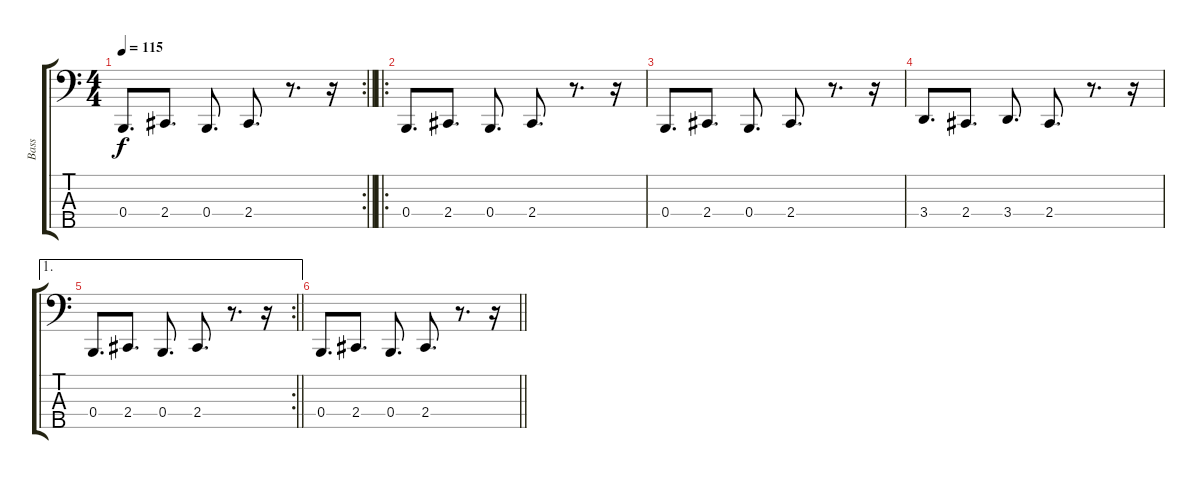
\track ("Bass" "Bass") {instrument electricbasspick}
\staff {score tabs}
\tuning (E2 B1 Gb1 B0 Ab0) {hide}
\rc 2
\ts (4 4)
\tempo 115
\clef f4
\barLineRight lightlight
\ks c
0.4.8{d dy f} 2.4.8{d} 0.4.8{d} 2.4.8{d} r.8{d} r.16 |
\ro
0.4.8{d} 2.4.8{d} 0.4.8{d} 2.4.8{d} r.8{d} r.16 |
0.4.8{d} 2.4.8{d} 0.4.8{d} 2.4.8{d} r.8{d} r.16 |
3.4.8{d} 2.4.8{d} 3.4.8{d} 2.4.8{d} r.8{d} r.16 |
\ae 1
\rc 2
\barLineRight lightlight
0.4.8{d} 2.4.8{d} 0.4.8{d} 2.4.8{d} r.8{d} r.16 |
\barLineRight lightlight
0.4.8{d} 2.4.8{d} 0.4.8{d} 2.4.8{d} r.8{d} r.16
